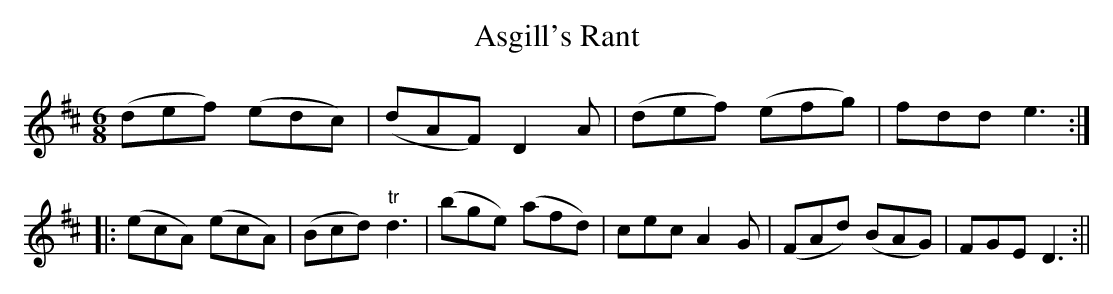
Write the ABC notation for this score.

X:1
T:Asgill's Rant
M:6/8
L:1/8
K:D
(def) (edc)|(dAF) D2A|(def) (efg)|fdd e3:|
|:(ecA) (ecA)|(Bcd) "tr"d3|(bge) (afd)|cec A2G|(FAd) (BAG)|FGE D3:||
